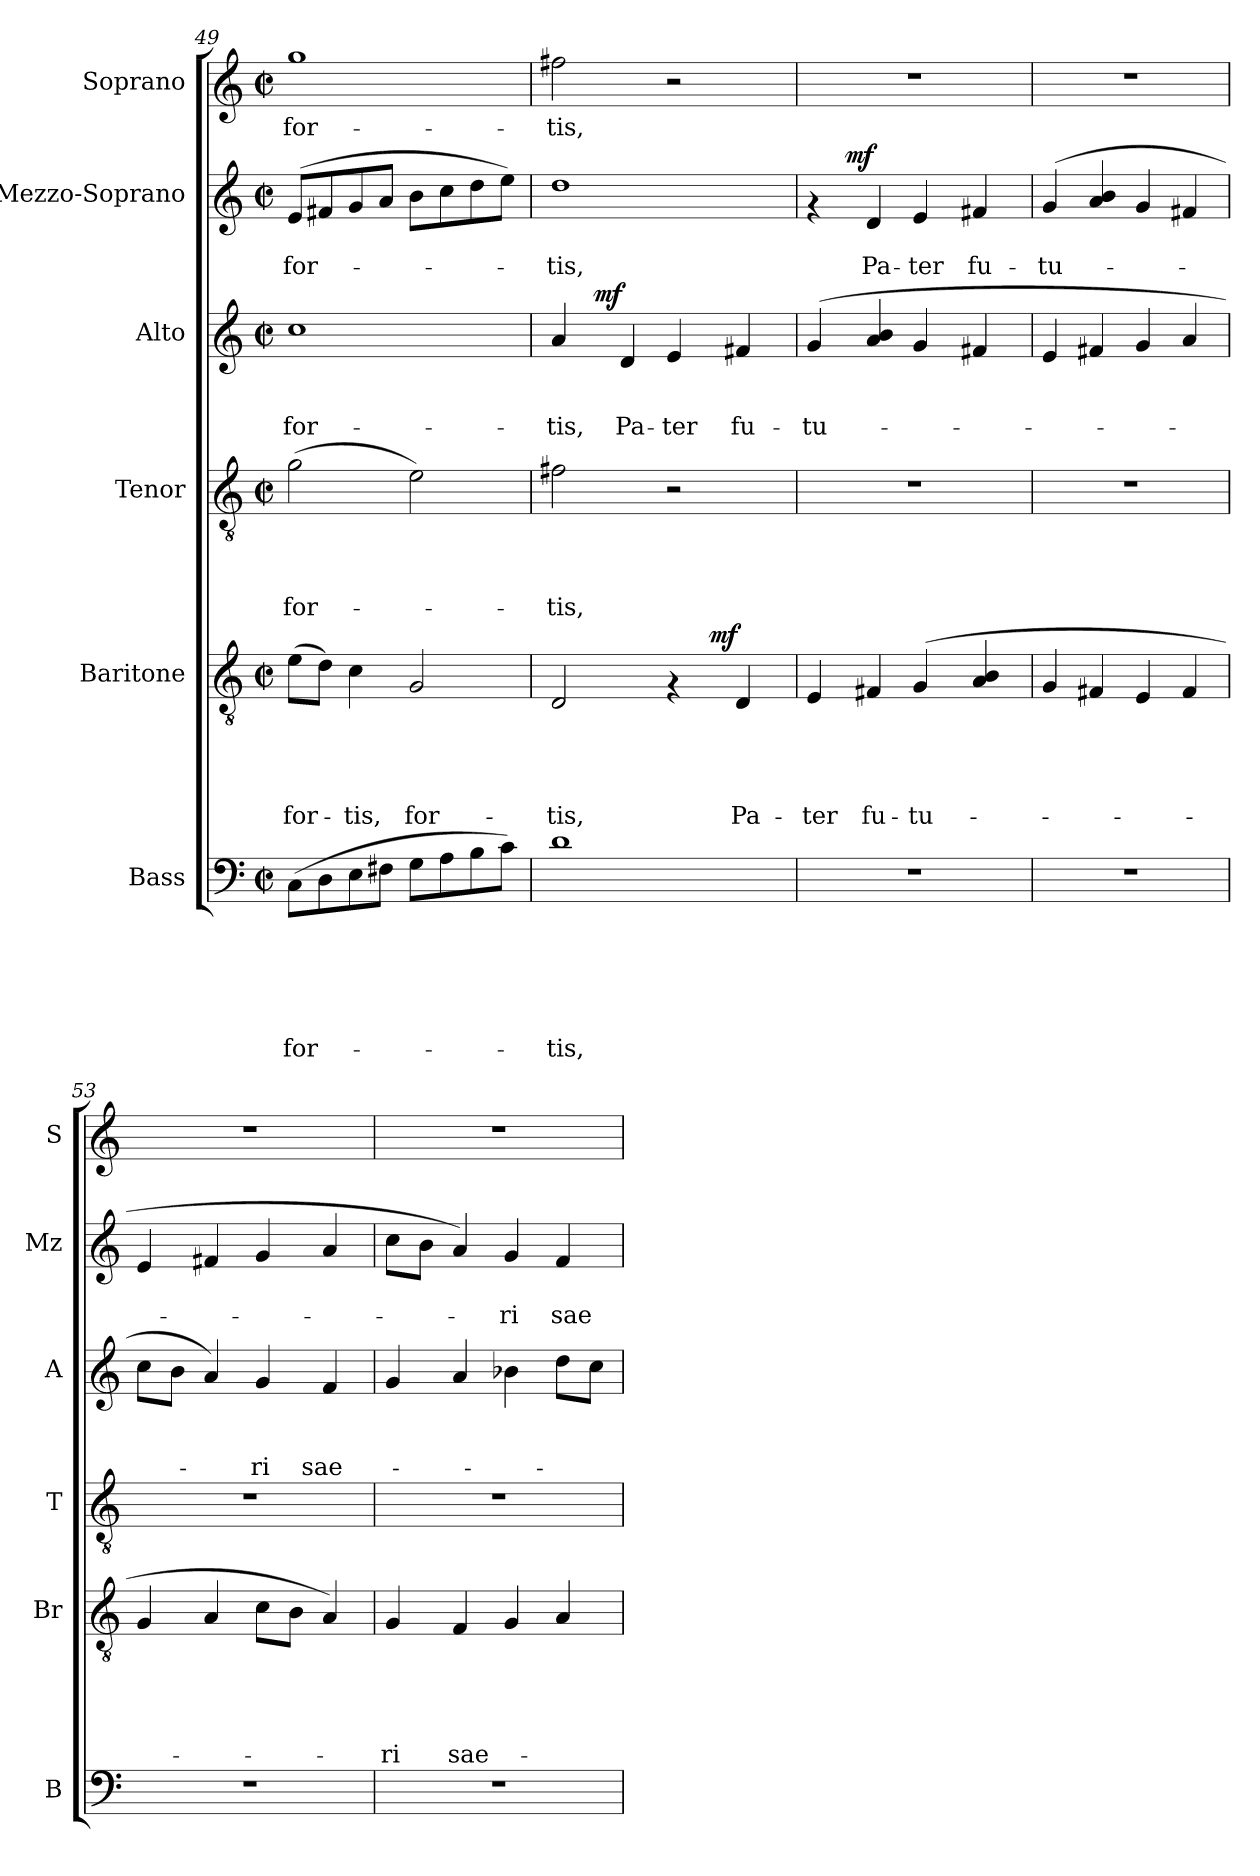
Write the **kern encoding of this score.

**kern	**text	**text	**text	**text	**text	**text	**kern	**text	**text	**text	**text	**text	**dynam	**kern	**text	**text	**text	**text	**kern	**text	**text	**text	**dynam	**kern	**text	**text	**dynam	**kern	**text
*part6	*part6	*part6	*part6	*part6	*part6	*part6	*part5	*part5	*part5	*part5	*part5	*part5	*part5	*part4	*part4	*part4	*part4	*part4	*part3	*part3	*part3	*part3	*part3	*part2	*part2	*part2	*part2	*part1	*part1
*staff6	*staff6	*staff6	*staff6	*staff6	*staff6	*staff6	*staff5	*staff5	*staff5	*staff5	*staff5	*staff5	*staff5	*staff4	*staff4	*staff4	*staff4	*staff4	*staff3	*staff3	*staff3	*staff3	*staff3	*staff2	*staff2	*staff2	*staff2	*staff1	*staff1
*I"Bass	*	*	*	*	*	*	*I"Baritone	*	*	*	*	*	*	*I"Tenor	*	*	*	*	*I"Alto	*	*	*	*	*I"Mezzo-Soprano	*	*	*	*I"Soprano	*
*I'B	*	*	*	*	*	*	*I'Br	*	*	*	*	*	*	*I'T	*	*	*	*	*I'A	*	*	*	*	*I'Mz	*	*	*	*I'S	*
!!LO:PB:g=z
*clefF4	*	*	*	*	*	*	*clefGv2	*	*	*	*	*	*	*clefGv2	*	*	*	*	*clefG2	*	*	*	*	*clefG2	*	*	*	*clefG2	*
*k[]	*	*	*	*	*	*	*k[]	*	*	*	*	*	*	*k[]	*	*	*	*	*k[]	*	*	*	*	*k[]	*	*	*	*k[]	*
*C:	*	*	*	*	*	*	*C:	*	*	*	*	*	*	*C:	*	*	*	*	*C:	*	*	*	*	*C:	*	*	*	*C:	*
*M2/2	*	*	*	*	*	*	*M2/2	*	*	*	*	*	*	*M2/2	*	*	*	*	*M2/2	*	*	*	*	*M2/2	*	*	*	*M2/2	*
*met(c|)	*	*	*	*	*	*	*met(c|)	*	*	*	*	*	*	*met(c|)	*	*	*	*	*met(c|)	*	*	*	*	*met(c|)	*	*	*	*met(c|)	*
=49	=49	=49	=49	=49	=49	=49	=49	=49	=49	=49	=49	=49	=49	=49	=49	=49	=49	=49	=49	=49	=49	=49	=49	=49	=49	=49	=49	=49	=49
!	!	!	!	!	!	!LO:LY:b	!	!	!	!	!	!LO:LY:b	!	!	!	!	!	!LO:LY:b	!	!	!	!LO:LY:b	!	!	!	!LO:LY:b	!	!	!LO:LY:b
(>8C\L	.	.	.	.	.	for-	(>8e\L	.	.	.	.	for-	.	(>2g\	.	.	.	for-	1cc	.	.	for-	.	(>8e/L	.	for-	.	1gg	for-
8D\	.	.	.	.	.	.	8d\J)	.	.	.	.	.	.	.	.	.	.	.	.	.	.	.	.	8f#X/	.	.	.	.	.
!	!	!	!	!	!	!	!	!	!	!	!	!LO:LY:b	!	!	!	!	!	!	!	!	!	!	!	!	!	!	!	!	!
8E\	.	.	.	.	.	.	4c\	.	.	.	.	-tis,	.	.	.	.	.	.	.	.	.	.	.	8g/	.	.	.	.	.
8F#X\J	.	.	.	.	.	.	.	.	.	.	.	.	.	.	.	.	.	.	.	.	.	.	.	8a/J	.	.	.	.	.
!	!	!	!	!	!	!	!	!	!	!	!	!LO:LY:b	!	!	!	!	!	!	!	!	!	!	!	!	!	!	!	!	!
8G\L	.	.	.	.	.	.	2G/	.	.	.	.	for-	.	2e\)	.	.	.	.	.	.	.	.	.	8b\L	.	.	.	.	.
8A\	.	.	.	.	.	.	.	.	.	.	.	.	.	.	.	.	.	.	.	.	.	.	.	8cc\	.	.	.	.	.
8B\	.	.	.	.	.	.	.	.	.	.	.	.	.	.	.	.	.	.	.	.	.	.	.	8dd\	.	.	.	.	.
8c\J)	.	.	.	.	.	.	.	.	.	.	.	.	.	.	.	.	.	.	.	.	.	.	.	8ee\J)	.	.	.	.	.
=50	=50	=50	=50	=50	=50	=50	=50	=50	=50	=50	=50	=50	=50	=50	=50	=50	=50	=50	=50	=50	=50	=50	=50	=50	=50	=50	=50	=50	=50
!	!	!	!	!	!	!LO:LY:b	!	!	!	!	!	!LO:LY:b	!	!	!	!	!	!LO:LY:b	!	!	!	!LO:LY:b	!	!	!	!LO:LY:b	!	!	!LO:LY:b
*	*	*	*	*	*	*	*^	*	*	*	*	*	*	*	*	*	*	*	*^	*	*	*	*	*	*	*	*	*	*
1d	.	.	.	.	.	-tis,	2D/	2ryy	.	.	.	.	-tis,	.	2f#X\	.	.	.	-tis,	4a/	8ryy	.	.	-tis,	.	1dd	.	-tis,	.	2ff#X\	-tis,
.	.	.	.	.	.	.	.	.	.	.	.	.	.	.	.	.	.	.	.	.	32ryy	.	.	.	.	.	.	.	.	.	.
!	!	!	!	!	!	!	!	!	!	!	!	!	!	!	!	!	!	!	!	!	!	!	!	!	!LO:DY:a	!	!	!	!	!	!
.	.	.	.	.	.	.	.	.	.	.	.	.	.	.	.	.	.	.	.	.	2ryy	.	.	.	mf	.	.	.	.	.	.
!	!	!	!	!	!	!	!	!	!	!	!	!	!	!	!	!	!	!	!	!	!	!	!	!LO:LY:b	!	!	!	!	!	!	!
.	.	.	.	.	.	.	.	.	.	.	.	.	.	.	.	.	.	.	.	4d/	.	.	.	Pa-	.	.	.	.	.	.	.
!	!	!	!	!	!	!	!	!	!	!	!	!	!	!	!	!	!	!	!	!	!	!	!	!LO:LY:b	!	!	!	!	!	!	!
.	.	.	.	.	.	.	4rF	8ryy	.	.	.	.	.	.	2r	.	.	.	.	4e/	.	.	.	-ter	.	.	.	.	.	2r	.
.	.	.	.	.	.	.	.	32ryy	.	.	.	.	.	.	.	.	.	.	.	.	.	.	.	.	.	.	.	.	.	.	.
!	!	!	!	!	!	!	!	!	!	!	!	!	!	!LO:DY:a	!	!	!	!	!	!	!	!	!	!	!	!	!	!	!	!	!
.	.	.	.	.	.	.	.	4ryy	.	.	.	.	.	mf	.	.	.	.	.	.	4ryy	.	.	.	.	.	.	.	.	.	.
!	!	!	!	!	!	!	!	!	!	!	!	!	!LO:LY:b	!	!	!	!	!	!	!	!	!	!	!LO:LY:b	!	!	!	!	!	!	!
.	.	.	.	.	.	.	4D/	.	.	.	.	.	Pa-	.	.	.	.	.	.	4f#X/	.	.	.	fu-	.	.	.	.	.	.	.
.	.	.	.	.	.	.	.	16.ryy	.	.	.	.	.	.	.	.	.	.	.	.	16.ryy	.	.	.	.	.	.	.	.	.	.
=51	=51	=51	=51	=51	=51	=51	=51	=51	=51	=51	=51	=51	=51	=51	=51	=51	=51	=51	=51	=51	=51	=51	=51	=51	=51	=51	=51	=51	=51	=51	=51
!	!	!	!	!	!	!	!	!	!	!	!	!	!LO:LY:b	!	!	!	!	!	!	!	!	!	!	!LO:LY:b	!	!	!	!	!	!	!
*	*	*	*	*	*	*	*v	*v	*	*	*	*	*	*	*	*	*	*	*	*v	*v	*	*	*	*	*^	*	*	*	*	*
1r	.	.	.	.	.	.	4E/	.	.	.	.	-ter	.	1r	.	.	.	.	(4g/	.	.	-tu-	.	4rf	8.ryy	.	.	.	1r	.
!	!	!	!	!	!	!	!	!	!	!	!	!	!	!	!	!	!	!	!	!	!	!	!	!	!	!	!	!LO:DY:a	!	!
.	.	.	.	.	.	.	.	.	.	.	.	.	.	.	.	.	.	.	.	.	.	.	.	.	2ryy	.	.	mf	.	.
!	!	!	!	!	!	!	!	!	!	!	!	!LO:LY:b	!	!	!	!	!	!	!	!	!	!	!	!	!	!	!LO:LY:b	!	!	!
.	.	.	.	.	.	.	4F#X/	.	.	.	.	fu-	.	.	.	.	.	.	4a/ 4b/	.	.	.	.	4d/	.	.	Pa-	.	.	.
!	!	!	!	!	!	!	!	!	!	!	!	!LO:LY:b	!	!	!	!	!	!	!	!	!	!	!	!	!	!	!LO:LY:b	!	!	!
.	.	.	.	.	.	.	(4G/	.	.	.	.	-tu-	.	.	.	.	.	.	4g/	.	.	.	.	4e/	.	.	-ter	.	.	.
.	.	.	.	.	.	.	.	.	.	.	.	.	.	.	.	.	.	.	.	.	.	.	.	.	4ryy	.	.	.	.	.
!	!	!	!	!	!	!	!	!	!	!	!	!	!	!	!	!	!	!	!	!	!	!	!	!	!	!	!LO:LY:b	!	!	!
.	.	.	.	.	.	.	4A/ 4B/	.	.	.	.	.	.	.	.	.	.	.	4f#X/	.	.	.	.	4f#X/	.	.	fu-	.	.	.
.	.	.	.	.	.	.	.	.	.	.	.	.	.	.	.	.	.	.	.	.	.	.	.	.	16ryy	.	.	.	.	.
=52	=52	=52	=52	=52	=52	=52	=52	=52	=52	=52	=52	=52	=52	=52	=52	=52	=52	=52	=52	=52	=52	=52	=52	=52	=52	=52	=52	=52	=52	=52
!	!	!	!	!	!	!	!	!	!	!	!	!	!	!	!	!	!	!	!	!	!	!	!	!	!	!	!LO:LY:b	!	!	!
*	*	*	*	*	*	*	*	*	*	*	*	*	*	*	*	*	*	*	*	*	*	*	*	*v	*v	*	*	*	*	*
1r	.	.	.	.	.	.	4G/	.	.	.	.	.	.	1r	.	.	.	.	4e/	.	.	.	.	(4g/	.	-tu-	.	1r	.
.	.	.	.	.	.	.	4F#X/	.	.	.	.	.	.	.	.	.	.	.	4f#X/	.	.	.	.	4a/ 4b/	.	.	.	.	.
.	.	.	.	.	.	.	4E/	.	.	.	.	.	.	.	.	.	.	.	4g/	.	.	.	.	4g/	.	.	.	.	.
.	.	.	.	.	.	.	4F#/	.	.	.	.	.	.	.	.	.	.	.	4a/	.	.	.	.	4f#X/	.	.	.	.	.
=53	=53	=53	=53	=53	=53	=53	=53	=53	=53	=53	=53	=53	=53	=53	=53	=53	=53	=53	=53	=53	=53	=53	=53	=53	=53	=53	=53	=53	=53
1r	.	.	.	.	.	.	4G/	.	.	.	.	.	.	1r	.	.	.	.	8cc\L	.	.	.	.	4e/	.	.	.	1r	.
.	.	.	.	.	.	.	.	.	.	.	.	.	.	.	.	.	.	.	8b\J	.	.	.	.	.	.	.	.	.	.
.	.	.	.	.	.	.	4A/	.	.	.	.	.	.	.	.	.	.	.	4a/)	.	.	.	.	4f#X/	.	.	.	.	.
!	!	!	!	!	!	!	!	!	!	!	!	!	!	!	!	!	!	!	!	!	!	!LO:LY:b	!	!	!	!	!	!	!
.	.	.	.	.	.	.	8c\L	.	.	.	.	.	.	.	.	.	.	.	4g/	.	.	-ri	.	4g/	.	.	.	.	.
.	.	.	.	.	.	.	8B\J	.	.	.	.	.	.	.	.	.	.	.	.	.	.	.	.	.	.	.	.	.	.
!	!	!	!	!	!	!	!	!	!	!	!	!	!	!	!	!	!	!	!	!	!	!LO:LY:b	!	!	!	!	!	!	!
.	.	.	.	.	.	.	4A/)	.	.	.	.	.	.	.	.	.	.	.	4f/	.	.	sae-	.	4a/	.	.	.	.	.
=54	=54	=54	=54	=54	=54	=54	=54	=54	=54	=54	=54	=54	=54	=54	=54	=54	=54	=54	=54	=54	=54	=54	=54	=54	=54	=54	=54	=54	=54
!	!	!	!	!	!	!	!	!	!	!	!	!LO:LY:b	!	!	!	!	!	!	!	!	!	!	!	!	!	!	!	!	!
1r	.	.	.	.	.	.	4G/	.	.	.	.	-ri	.	1r	.	.	.	.	4g/	.	.	.	.	8cc\L	.	.	.	1r	.
.	.	.	.	.	.	.	.	.	.	.	.	.	.	.	.	.	.	.	.	.	.	.	.	8b\J	.	.	.	.	.
!	!	!	!	!	!	!	!	!	!	!	!	!LO:LY:b	!	!	!	!	!	!	!	!	!	!	!	!	!	!	!	!	!
.	.	.	.	.	.	.	4F/	.	.	.	.	sae-	.	.	.	.	.	.	4a/	.	.	.	.	4a/)	.	.	.	.	.
!	!	!	!	!	!	!	!	!	!	!	!	!	!	!	!	!	!	!	!	!	!	!	!	!	!	!LO:LY:b	!	!	!
.	.	.	.	.	.	.	4G/	.	.	.	.	.	.	.	.	.	.	.	4b-X\	.	.	.	.	4g/	.	-ri	.	.	.
!	!	!	!	!	!	!	!	!	!	!	!	!	!	!	!	!	!	!	!	!	!	!	!	!	!	!LO:LY:b	!	!	!
.	.	.	.	.	.	.	4A/	.	.	.	.	.	.	.	.	.	.	.	8dd\L	.	.	.	.	4f/	.	sae-	.	.	.
.	.	.	.	.	.	.	.	.	.	.	.	.	.	.	.	.	.	.	8cc\J	.	.	.	.	.	.	.	.	.	.
=	=	=	=	=	=	=	=	=	=	=	=	=	=	=	=	=	=	=	=	=	=	=	=	=	=	=	=	=	=
*-	*-	*-	*-	*-	*-	*-	*-	*-	*-	*-	*-	*-	*-	*-	*-	*-	*-	*-	*-	*-	*-	*-	*-	*-	*-	*-	*-	*-	*-
